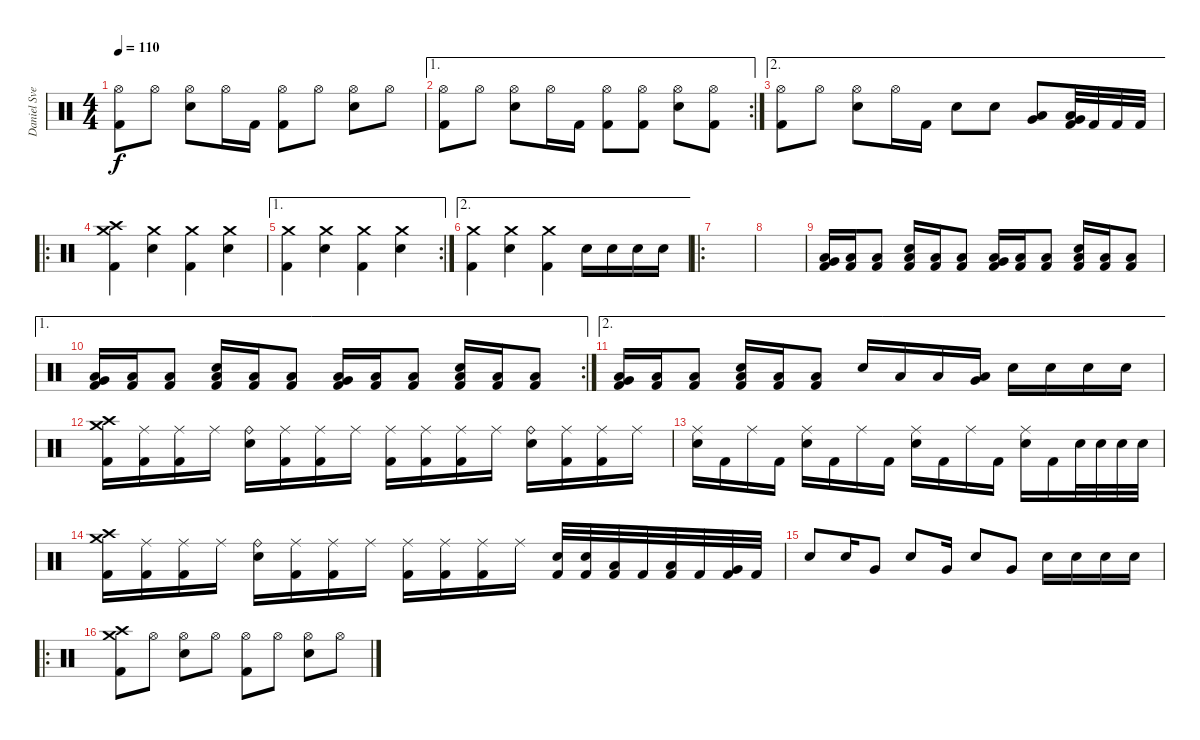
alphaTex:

\track ("Daniel Svensson" "Daniel Sve") {instrument percussion}
\staff {score}
\articulation defaults
\ts (4 4)
\tempo 110
\clef neutral
\ks c
("Hi-Hat (open)" "Kick (hit) 2").8{dy f} "Hi-Hat (open)".8 ("Hi-Hat (open)" "Electric Snare (hit)").8 "Hi-Hat (open)".16 "Kick (hit) 2".16 ("Hi-Hat (open)" "Kick (hit) 2").8 "Hi-Hat (open)".8 ("Hi-Hat (open)" "Electric Snare (hit)").8 "Hi-Hat (open)".8 |
\ae 1
\rc 2
("Hi-Hat (open)" "Kick (hit) 2").8 "Hi-Hat (open)".8 ("Hi-Hat (open)" "Electric Snare (hit)").8 "Hi-Hat (open)".16 "Kick (hit) 2".16 ("Hi-Hat (open)" "Kick (hit) 2").8 ("Hi-Hat (open)" "Kick (hit) 2").8 ("Hi-Hat (open)" "Electric Snare (hit)").8 ("Hi-Hat (open)" "Kick (hit) 2").8 |
\ae 2
("Hi-Hat (open)" "Kick (hit) 2").8 "Hi-Hat (open)".8 ("Hi-Hat (open)" "Electric Snare (hit)").8 "Hi-Hat (open)".16 "Kick (hit) 2".16 "Electric Snare (hit)".8 "Electric Snare (hit)".8 ("Low Tom (hit)" "Very Low Tom (hit)").8 ("Low Tom (hit)" "Very Low Tom (hit)" "Kick (hit) 2").32 "Kick (hit) 2".32 "Kick (hit) 2".32 "Kick (hit) 2".32 |
\ro
("Crash medium (hit)" "Crash high (hit)" "Kick (hit) 2").4 ("Crash medium (hit)" "Electric Snare (hit)").4 ("Crash medium (hit)" "Kick (hit) 2").4 ("Crash medium (hit)" "Electric Snare (hit)").4 |
\ae 1
\rc 2
("Crash medium (hit)" "Kick (hit) 2").4 ("Crash medium (hit)" "Electric Snare (hit)").4 ("Crash medium (hit)" "Kick (hit) 2").4 ("Crash medium (hit)" "Electric Snare (hit)").4 |
\ae 2
("Crash medium (hit)" "Kick (hit) 2").4 ("Crash medium (hit)" "Electric Snare (hit)").4 ("Crash medium (hit)" "Kick (hit) 2").4 "Electric Snare (hit)".16 "Electric Snare (hit)".16 "Electric Snare (hit)".16 "Electric Snare (hit)".16 |
\ro
|
|
("Very Low Tom (hit)" "Low Floor Tom (hit)" "Kick (hit) 2").16 ("Low Floor Tom (hit)" "Kick (hit) 2").16 ("Low Floor Tom (hit)" "Kick (hit) 2").8 ("Electric Snare (hit)" "Low Floor Tom (hit)" "Kick (hit) 2").16 ("Low Floor Tom (hit)" "Kick (hit) 2").16 ("Low Floor Tom (hit)" "Kick (hit) 2").8 ("Very Low Tom (hit)" "Low Floor Tom (hit)" "Kick (hit) 2").16 ("Low Floor Tom (hit)" "Kick (hit) 2").16 ("Low Floor Tom (hit)" "Kick (hit) 2").8 ("Electric Snare (hit)" "Low Floor Tom (hit)" "Kick (hit) 2").16 ("Low Floor Tom (hit)" "Kick (hit) 2").16 ("Low Floor Tom (hit)" "Kick (hit) 2").8 |
\ae 1
\rc 2
("Very Low Tom (hit)" "Low Floor Tom (hit)" "Kick (hit) 2").16 ("Low Floor Tom (hit)" "Kick (hit) 2").16 ("Low Floor Tom (hit)" "Kick (hit) 2").8 ("Electric Snare (hit)" "Low Floor Tom (hit)" "Kick (hit) 2").16 ("Low Floor Tom (hit)" "Kick (hit) 2").16 ("Low Floor Tom (hit)" "Kick (hit) 2").8 ("Very Low Tom (hit)" "Low Floor Tom (hit)" "Kick (hit) 2").16 ("Low Floor Tom (hit)" "Kick (hit) 2").16 ("Low Floor Tom (hit)" "Kick (hit) 2").8 ("Electric Snare (hit)" "Low Floor Tom (hit)" "Kick (hit) 2").16 ("Low Floor Tom (hit)" "Kick (hit) 2").16 ("Low Floor Tom (hit)" "Kick (hit) 2").8 |
\ae 2
("Very Low Tom (hit)" "Low Floor Tom (hit)" "Kick (hit) 2").16 ("Low Floor Tom (hit)" "Kick (hit) 2").16 ("Low Floor Tom (hit)" "Kick (hit) 2").8 ("Electric Snare (hit)" "Low Floor Tom (hit)" "Kick (hit) 2").16 ("Low Floor Tom (hit)" "Kick (hit) 2").16 ("Low Floor Tom (hit)" "Kick (hit) 2").8 "Electric Snare (hit)".16 "Low Floor Tom (hit)".16 "Low Floor Tom (hit)".16 ("Very Low Tom (hit)" "Low Floor Tom (hit)").16 "Electric Snare (hit)".16 "Electric Snare (hit)".16 "Electric Snare (hit)".16 "Electric Snare (hit)".16 |
("Crash medium (hit)" "Crash high (hit)" "Kick (hit) 2").16 ("Ride (middle)" "Kick (hit) 2").16 ("Ride (middle)" "Kick (hit) 2").16 "Ride (middle)".16 ("Ride (bell)" "Electric Snare (hit)").16 ("Ride (middle)" "Kick (hit) 2").16 ("Ride (middle)" "Kick (hit) 2").16 "Ride (middle)".16 ("Ride (middle)" "Kick (hit) 2").16 ("Ride (middle)" "Kick (hit) 2").16 ("Ride (middle)" "Kick (hit) 2").16 "Ride (middle)".16 ("Ride (bell)" "Electric Snare (hit)").16 ("Ride (middle)" "Kick (hit) 2").16 ("Ride (middle)" "Kick (hit) 2").16 "Ride (middle)".16 |
("Ride (middle)" "Electric Snare (hit)").16 "Kick (hit) 2".16 "Ride (middle)".16 "Kick (hit) 2".16 ("Ride (middle)" "Electric Snare (hit)").16 "Kick (hit) 2".16 "Ride (middle)".16 "Kick (hit) 2".16 ("Ride (middle)" "Electric Snare (hit)").16 "Kick (hit) 2".16 "Ride (middle)".16 "Kick (hit) 2".16 ("Ride (middle)" "Electric Snare (hit)").16 "Kick (hit) 2".16 "Electric Snare (hit)".32 "Electric Snare (hit)".32 "Electric Snare (hit)".32 "Electric Snare (hit)".32 |
("Crash medium (hit)" "Crash high (hit)" "Kick (hit) 2").16 ("Ride (middle)" "Kick (hit) 2").16 ("Ride (middle)" "Kick (hit) 2").16 "Ride (middle)".16 ("Ride (bell)" "Electric Snare (hit)").16 ("Ride (middle)" "Kick (hit) 2").16 ("Ride (middle)" "Kick (hit) 2").16 "Ride (middle)".16 ("Ride (middle)" "Kick (hit) 2").16 ("Ride (middle)" "Kick (hit) 2").16 ("Ride (middle)" "Kick (hit) 2").16 "Ride (middle)".16 ("Electric Snare (hit)" "Kick (hit) 2").32 ("Electric Snare (hit)" "Kick (hit) 2").32 ("Low Tom (hit)" "Kick (hit) 2").32 "Kick (hit) 2".32 ("Low Tom (hit)" "Kick (hit) 2").32 "Kick (hit) 2".32 ("Very Low Tom (hit)" "Kick (hit) 2").32 "Kick (hit) 2".32 |
"Electric Snare (hit)".8 "Electric Snare (hit)".16 "Very Low Tom (hit)".8 "Electric Snare (hit)".8 "Very Low Tom (hit)".16 "Electric Snare (hit)".8 "Very Low Tom (hit)".8 "Electric Snare (hit)".16 "Electric Snare (hit)".16 "Electric Snare (hit)".16 "Electric Snare (hit)".16 |
\ro
("Crash medium (hit)" "Crash high (hit)" "Kick (hit) 2").8 "Hi-Hat (open)".8 ("Hi-Hat (open)" "Electric Snare (hit)").8 "Hi-Hat (open)".8 ("Hi-Hat (open)" "Kick (hit) 2").8 "Hi-Hat (open)".8 ("Hi-Hat (open)" "Electric Snare (hit)").8 "Hi-Hat (open)".8
